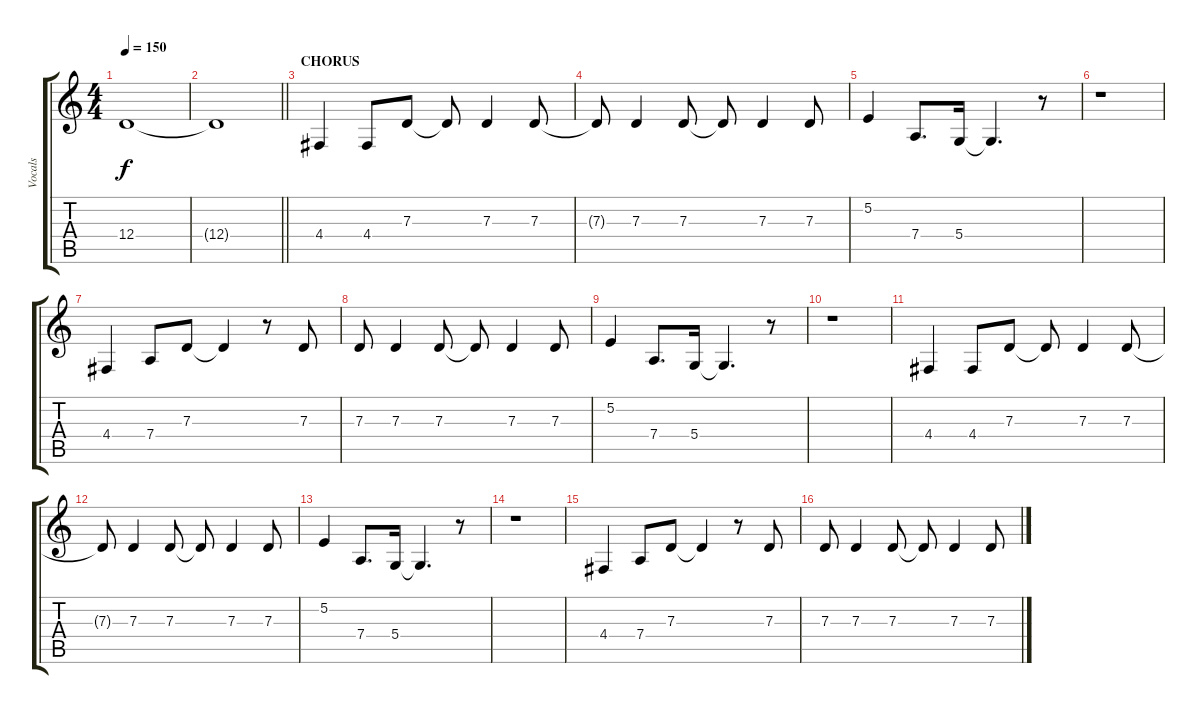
\track ("Vocals" "Vocals") {instrument harmonica}
\staff {score tabs}
\tuning (E4 B3 G3 D3 A2 E2) {hide}
\ts (4 4)
\tempo 150
\clef g2
\ks c
12.4{t}.1{dy f} |
\barLineRight lightlight
12.4{t}.1 |
\section ("" "CHORUS")
4.4.4 4.4.8 7.3.8 7.3{t}.8 7.3.4 7.3.8 |
7.3{t}.8 7.3.4 7.3.8 7.3{t}.8 7.3.4 7.3.8 |
5.2.4 7.4.8{d} 5.4.16 5.4{t}.4{d} r.8 |
r.1 |
4.4.4 7.4.8 7.3.8 7.3{t}.4 r.8 7.3.8 |
7.3.8 7.3.4 7.3.8 7.3{t}.8 7.3.4 7.3.8 |
5.2.4 7.4.8{d} 5.4.16 5.4{t}.4{d} r.8 |
r.1 |
4.4.4 4.4.8 7.3.8 7.3{t}.8 7.3.4 7.3.8 |
7.3{t}.8 7.3.4 7.3.8 7.3{t}.8 7.3.4 7.3.8 |
5.2.4 7.4.8{d} 5.4.16 5.4{t}.4{d} r.8 |
r.1 |
4.4.4 7.4.8 7.3.8 7.3{t}.4 r.8 7.3.8 |
7.3.8 7.3.4 7.3.8 7.3{t}.8 7.3.4 7.3.8
